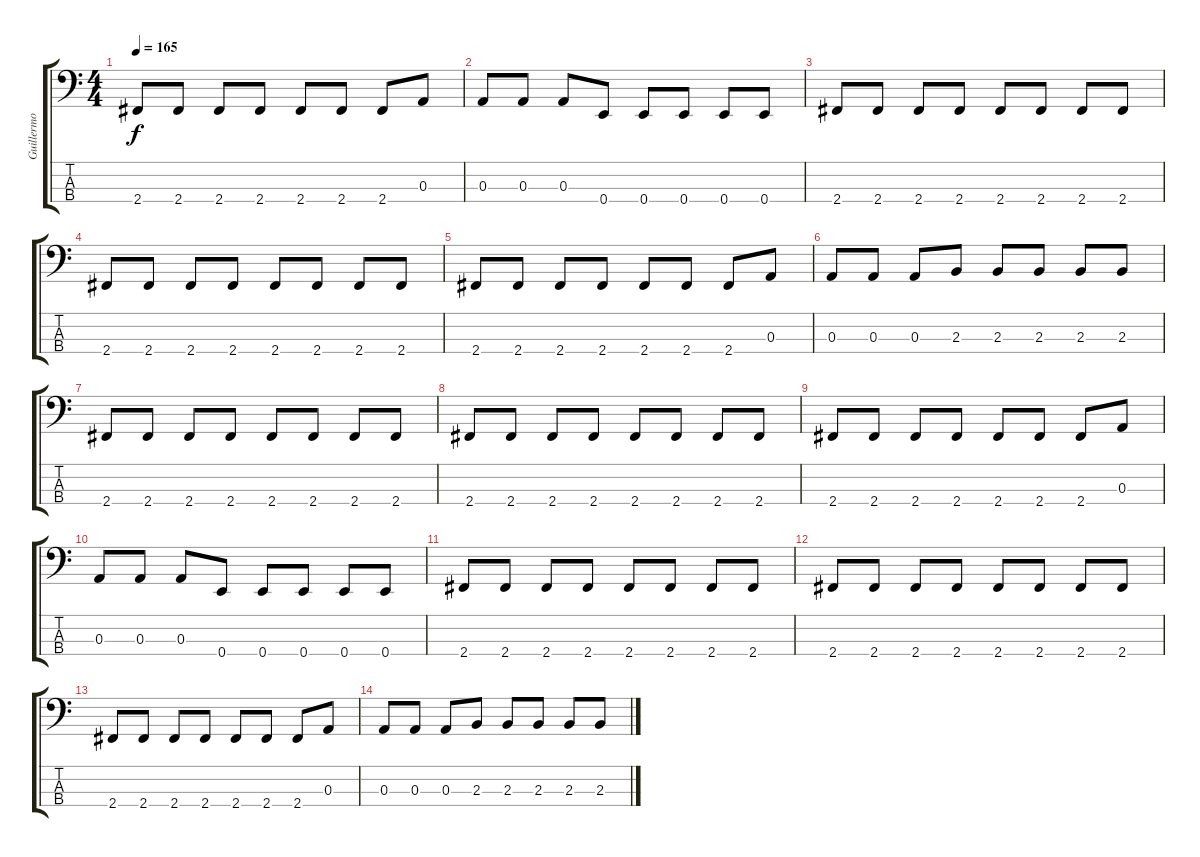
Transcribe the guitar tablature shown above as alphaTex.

\track ("Guillermo Sánchez" "Guillermo ") {instrument electricbasspick}
\staff {score tabs}
\tuning (G2 D2 A1 E1) {hide}
\ts (4 4)
\tempo 165
\clef f4
\ks c
2.4.8{dy f} 2.4.8 2.4.8 2.4.8 2.4.8 2.4.8 2.4.8 0.3.8 |
0.3.8 0.3.8 0.3.8 0.4.8 0.4.8 0.4.8 0.4.8 0.4.8 |
2.4.8 2.4.8 2.4.8 2.4.8 2.4.8 2.4.8 2.4.8 2.4.8 |
2.4.8 2.4.8 2.4.8 2.4.8 2.4.8 2.4.8 2.4.8 2.4.8 |
2.4.8 2.4.8 2.4.8 2.4.8 2.4.8 2.4.8 2.4.8 0.3.8 |
0.3.8 0.3.8 0.3.8 2.3.8 2.3.8 2.3.8 2.3.8 2.3.8 |
2.4.8{volume 12} 2.4.8 2.4.8 2.4.8 2.4.8 2.4.8 2.4.8 2.4.8 |
2.4.8 2.4.8 2.4.8 2.4.8 2.4.8 2.4.8 2.4.8 2.4.8 |
2.4.8{volume 8} 2.4.8 2.4.8 2.4.8 2.4.8 2.4.8 2.4.8 0.3.8 |
0.3.8 0.3.8 0.3.8 0.4.8 0.4.8 0.4.8 0.4.8 0.4.8 |
2.4.8{volume 4} 2.4.8 2.4.8 2.4.8 2.4.8 2.4.8 2.4.8 2.4.8 |
2.4.8 2.4.8 2.4.8 2.4.8 2.4.8 2.4.8 2.4.8 2.4.8 |
2.4.8{volume 0} 2.4.8 2.4.8 2.4.8 2.4.8 2.4.8 2.4.8 0.3.8 |
0.3.8 0.3.8 0.3.8 2.3.8 2.3.8 2.3.8 2.3.8 2.3.8
